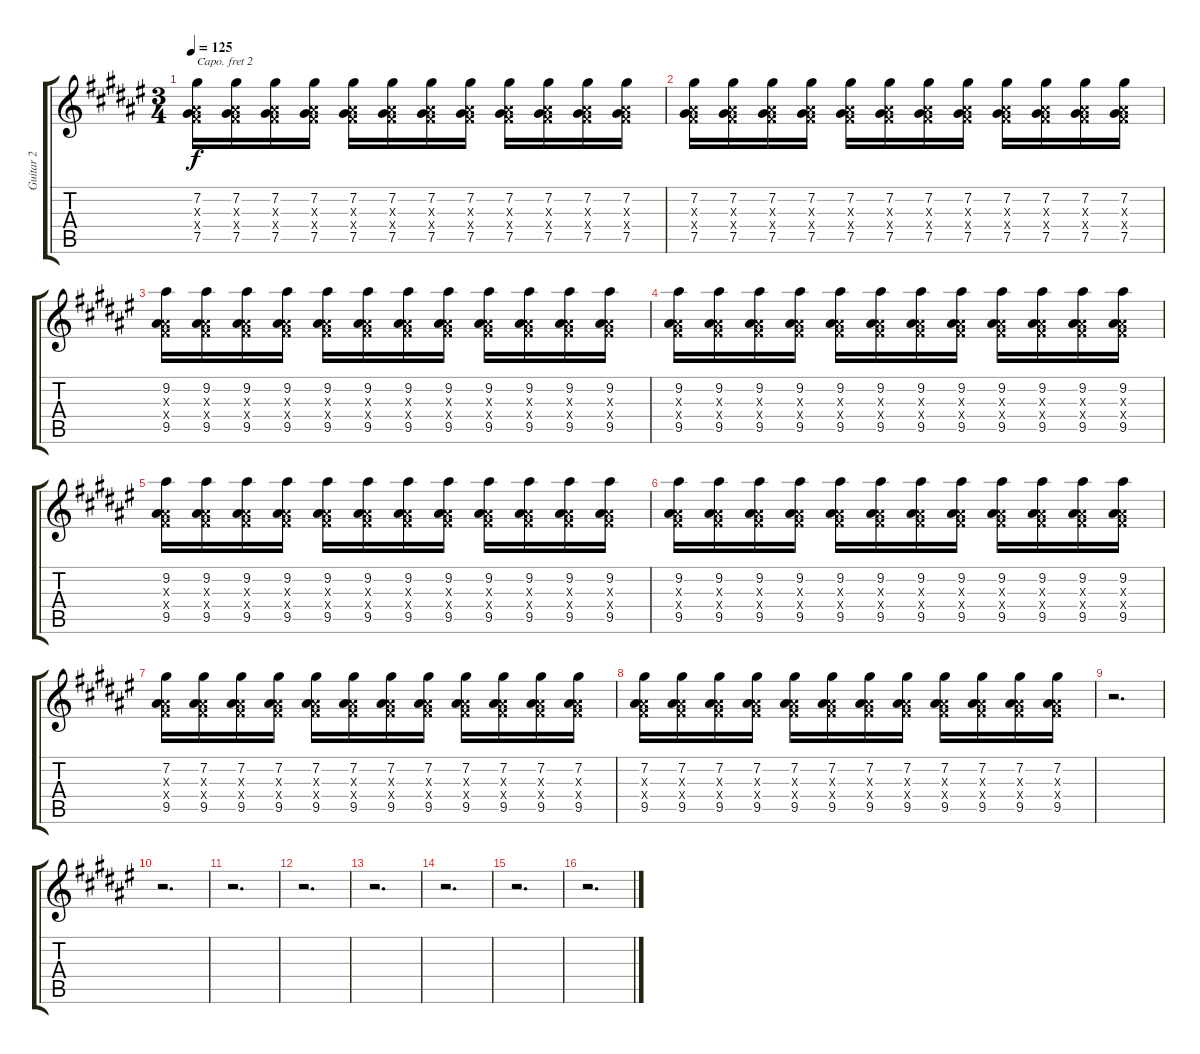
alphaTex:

\track ("Guitar 2" "Guitar 2") {instrument electricguitarclean}
\staff {score tabs}
\capo 2
\tuning (E4 B3 Ab3 E3 B2 E2) {hide}
\ts (3 4)
\tempo 125
\clef g2
\ks f#
(7.2 0.3{x} 0.4{x} 7.5).16{dy f} (7.2 0.3{x} 0.4{x} 7.5).16 (7.2 0.3{x} 0.4{x} 7.5).16 (7.2 0.3{x} 0.4{x} 7.5).16 (7.2 0.3{x} 0.4{x} 7.5).16 (7.2 0.3{x} 0.4{x} 7.5).16 (7.2 0.3{x} 0.4{x} 7.5).16 (7.2 0.3{x} 0.4{x} 7.5).16 (7.2 0.3{x} 0.4{x} 7.5).16 (7.2 0.3{x} 0.4{x} 7.5).16 (7.2 0.3{x} 0.4{x} 7.5).16 (7.2 0.3{x} 0.4{x} 7.5).16 |
(7.2 0.3{x} 0.4{x} 7.5).16 (7.2 0.3{x} 0.4{x} 7.5).16 (7.2 0.3{x} 0.4{x} 7.5).16 (7.2 0.3{x} 0.4{x} 7.5).16 (7.2 0.3{x} 0.4{x} 7.5).16 (7.2 0.3{x} 0.4{x} 7.5).16 (7.2 0.3{x} 0.4{x} 7.5).16 (7.2 0.3{x} 0.4{x} 7.5).16 (7.2 0.3{x} 0.4{x} 7.5).16 (7.2 0.3{x} 0.4{x} 7.5).16 (7.2 0.3{x} 0.4{x} 7.5).16 (7.2 0.3{x} 0.4{x} 7.5).16 |
(9.2 0.3{x} 0.4{x} 9.5).16 (9.2 0.3{x} 0.4{x} 9.5).16 (9.2 0.3{x} 0.4{x} 9.5).16 (9.2 0.3{x} 0.4{x} 9.5).16 (9.2 0.3{x} 0.4{x} 9.5).16 (9.2 0.3{x} 0.4{x} 9.5).16 (9.2 0.3{x} 0.4{x} 9.5).16 (9.2 0.3{x} 0.4{x} 9.5).16 (9.2 0.3{x} 0.4{x} 9.5).16 (9.2 0.3{x} 0.4{x} 9.5).16 (9.2 0.3{x} 0.4{x} 9.5).16 (9.2 0.3{x} 0.4{x} 9.5).16 |
(9.2 0.3{x} 0.4{x} 9.5).16 (9.2 0.3{x} 0.4{x} 9.5).16 (9.2 0.3{x} 0.4{x} 9.5).16 (9.2 0.3{x} 0.4{x} 9.5).16 (9.2 0.3{x} 0.4{x} 9.5).16 (9.2 0.3{x} 0.4{x} 9.5).16 (9.2 0.3{x} 0.4{x} 9.5).16 (9.2 0.3{x} 0.4{x} 9.5).16 (9.2 0.3{x} 0.4{x} 9.5).16 (9.2 0.3{x} 0.4{x} 9.5).16 (9.2 0.3{x} 0.4{x} 9.5).16 (9.2 0.3{x} 0.4{x} 9.5).16 |
(9.2 0.3{x} 0.4{x} 9.5).16 (9.2 0.3{x} 0.4{x} 9.5).16 (9.2 0.3{x} 0.4{x} 9.5).16 (9.2 0.3{x} 0.4{x} 9.5).16 (9.2 0.3{x} 0.4{x} 9.5).16 (9.2 0.3{x} 0.4{x} 9.5).16 (9.2 0.3{x} 0.4{x} 9.5).16 (9.2 0.3{x} 0.4{x} 9.5).16 (9.2 0.3{x} 0.4{x} 9.5).16 (9.2 0.3{x} 0.4{x} 9.5).16 (9.2 0.3{x} 0.4{x} 9.5).16 (9.2 0.3{x} 0.4{x} 9.5).16 |
(9.2 0.3{x} 0.4{x} 9.5).16 (9.2 0.3{x} 0.4{x} 9.5).16 (9.2 0.3{x} 0.4{x} 9.5).16 (9.2 0.3{x} 0.4{x} 9.5).16 (9.2 0.3{x} 0.4{x} 9.5).16 (9.2 0.3{x} 0.4{x} 9.5).16 (9.2 0.3{x} 0.4{x} 9.5).16 (9.2 0.3{x} 0.4{x} 9.5).16 (9.2 0.3{x} 0.4{x} 9.5).16 (9.2 0.3{x} 0.4{x} 9.5).16 (9.2 0.3{x} 0.4{x} 9.5).16 (9.2 0.3{x} 0.4{x} 9.5).16 |
(7.2 0.3{x} 0.4{x} 9.5).16 (7.2 0.3{x} 0.4{x} 9.5).16 (7.2 0.3{x} 0.4{x} 9.5).16 (7.2 0.3{x} 0.4{x} 9.5).16 (7.2 0.3{x} 0.4{x} 9.5).16 (7.2 0.3{x} 0.4{x} 9.5).16 (7.2 0.3{x} 0.4{x} 9.5).16 (7.2 0.3{x} 0.4{x} 9.5).16 (7.2 0.3{x} 0.4{x} 9.5).16 (7.2 0.3{x} 0.4{x} 9.5).16 (7.2 0.3{x} 0.4{x} 9.5).16 (7.2 0.3{x} 0.4{x} 9.5).16 |
(7.2 0.3{x} 0.4{x} 9.5).16 (7.2 0.3{x} 0.4{x} 9.5).16 (7.2 0.3{x} 0.4{x} 9.5).16 (7.2 0.3{x} 0.4{x} 9.5).16 (7.2 0.3{x} 0.4{x} 9.5).16 (7.2 0.3{x} 0.4{x} 9.5).16 (7.2 0.3{x} 0.4{x} 9.5).16 (7.2 0.3{x} 0.4{x} 9.5).16 (7.2 0.3{x} 0.4{x} 9.5).16 (7.2 0.3{x} 0.4{x} 9.5).16 (7.2 0.3{x} 0.4{x} 9.5).16 (7.2 0.3{x} 0.4{x} 9.5).16 |
r.2{d} |
r.2{d} |
r.2{d} |
r.2{d} |
r.2{d} |
r.2{d} |
r.2{d} |
r.2{d}
